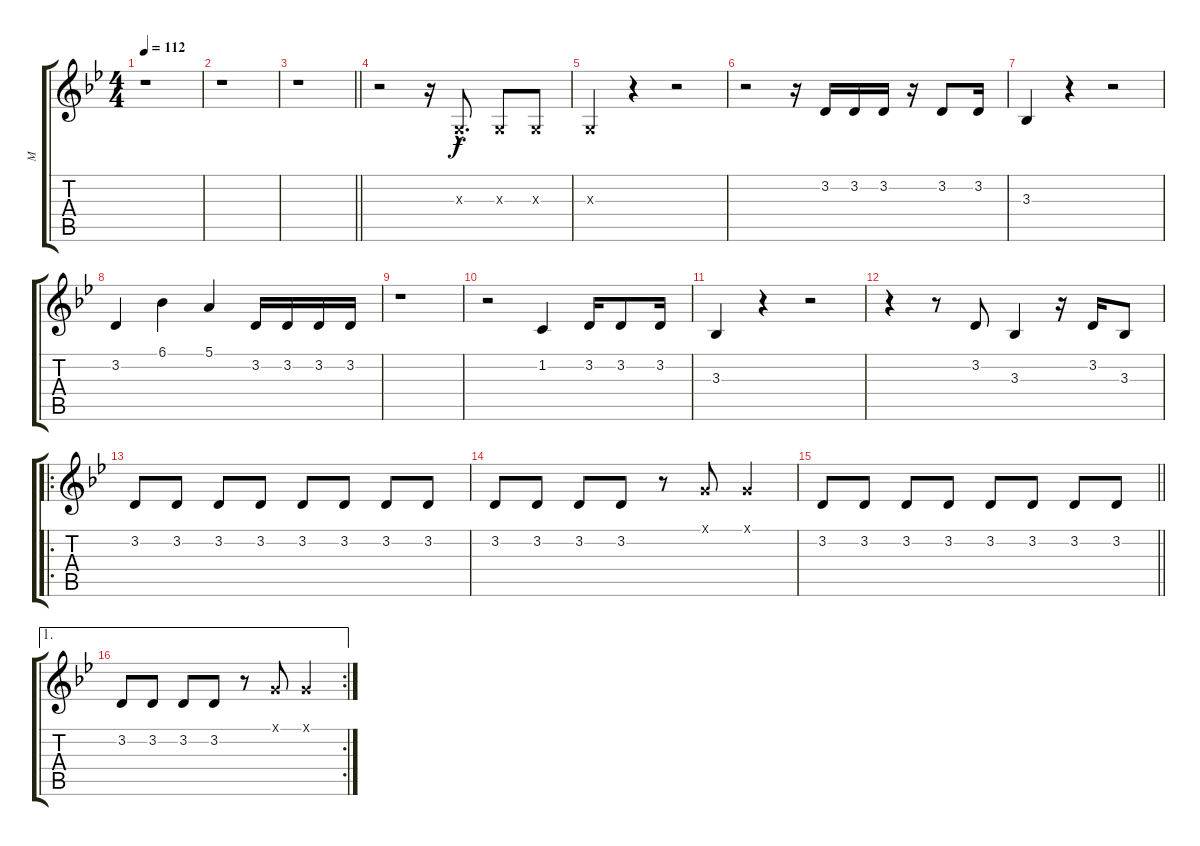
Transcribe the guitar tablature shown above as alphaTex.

\track ("M" "M") {instrument acousticgrandpiano}
\staff {score tabs}
\tuning (E4 B3 G3 D3 A2 E2) {hide}
\ts (4 4)
\tempo 112
\clef g2
\ks bb
r.1{dy f} |
r.1 |
\barLineRight lightlight
r.1 |
r.2 r.16 0.3{hac x}.8{d} 0.3{x}.8 0.3{x}.8 |
0.3{x}.4 r.4 r.2 |
r.2 r.16 3.2.16 3.2.16 3.2.16 r.16 3.2.8 3.2.16 |
3.3.4 r.4 r.2 |
3.2.4 6.1.4 5.1.4 3.2.16 3.2.16 3.2.16 3.2.16 |
r.1 |
r.2 1.2.4 3.2.16 3.2.8 3.2.16 |
3.3.4 r.4 r.2 |
r.4 r.8 3.2.8 3.3.4 r.16 3.2.16 3.3.8 |
\ro
3.2.8 3.2.8 3.2.8 3.2.8 3.2.8 3.2.8 3.2.8 3.2.8 |
3.2.8 3.2.8 3.2.8 3.2.8 r.8 3.1{x}.8 3.1{x}.4 |
\barLineRight lightlight
3.2.8 3.2.8 3.2.8 3.2.8 3.2.8 3.2.8 3.2.8 3.2.8 |
\ae 1
\rc 2
3.2.8 3.2.8 3.2.8 3.2.8 r.8 3.1{x}.8 3.1{x}.4
